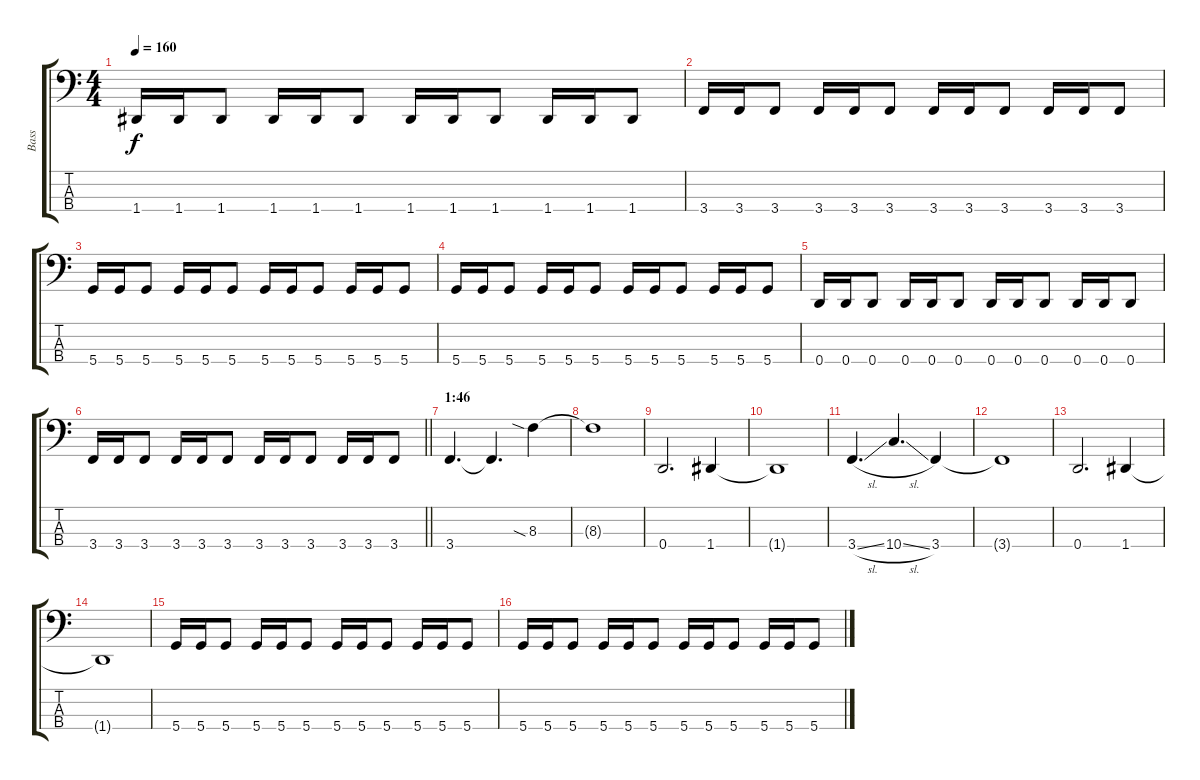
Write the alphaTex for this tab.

\track ("Bass" "Bass") {instrument electricbassfinger}
\staff {score tabs}
\tuning (G2 D2 A1 D1) {hide}
\ts (4 4)
\tempo 160
\clef f4
\ks c
1.4.16{dy f} 1.4.16 1.4.8 1.4.16 1.4.16 1.4.8 1.4.16 1.4.16 1.4.8 1.4.16 1.4.16 1.4.8 |
3.4.16 3.4.16 3.4.8 3.4.16 3.4.16 3.4.8 3.4.16 3.4.16 3.4.8 3.4.16 3.4.16 3.4.8 |
5.4.16 5.4.16 5.4.8 5.4.16 5.4.16 5.4.8 5.4.16 5.4.16 5.4.8 5.4.16 5.4.16 5.4.8 |
5.4.16 5.4.16 5.4.8 5.4.16 5.4.16 5.4.8 5.4.16 5.4.16 5.4.8 5.4.16 5.4.16 5.4.8 |
0.4.16 0.4.16 0.4.8 0.4.16 0.4.16 0.4.8 0.4.16 0.4.16 0.4.8 0.4.16 0.4.16 0.4.8 |
\barLineRight lightlight
3.4.16 3.4.16 3.4.8 3.4.16 3.4.16 3.4.8 3.4.16 3.4.16 3.4.8 3.4.16 3.4.16 3.4.8 |
\section ("" "1:46")
3.4.4{d} 3.4{t}.4{d} 8.3{sia}.4 |
8.3{t}.1 |
0.4.2{d} 1.4.4 |
1.4{t}.1 |
3.4{sl}.4{d} 10.4{sl}.4{d} 3.4.4 |
3.4{t}.1 |
0.4.2{d} 1.4.4 |
1.4{t}.1 |
5.4.16 5.4.16 5.4.8 5.4.16 5.4.16 5.4.8 5.4.16 5.4.16 5.4.8 5.4.16 5.4.16 5.4.8 |
5.4.16 5.4.16 5.4.8 5.4.16 5.4.16 5.4.8 5.4.16 5.4.16 5.4.8 5.4.16 5.4.16 5.4.8
